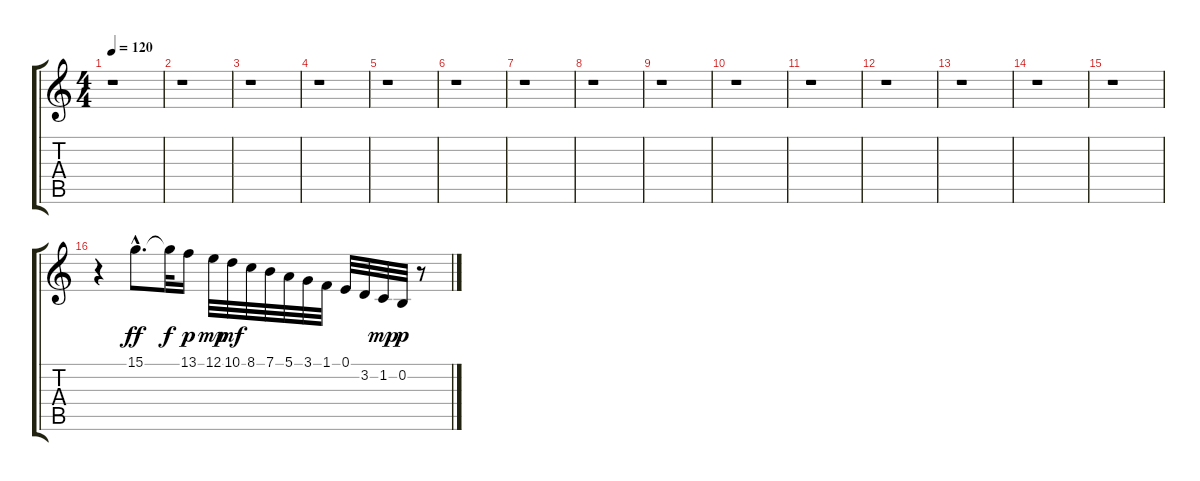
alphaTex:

\track "" {instrument mutedtrumpet}
\staff {score tabs}
\tuning (E4 B3 G3 D3 A2 E2) {hide}
\ts (4 4)
\tempo 120
\clef g2
\ks c
r.1{dy f} |
r.1 |
r.1 |
r.1 |
r.1 |
r.1 |
r.1 |
r.1 |
r.1 |
r.1 |
r.1 |
r.1 |
r.1 |
r.1 |
r.1 |
r.4 15.1{hac}.8{d dy ff} 15.1{t}.32{dy f} 13.1.16{dy p} 12.1.32{dy mp} 10.1.32{dy mf} 8.1.32 7.1.32 5.1.32 3.1.32 1.1.32 0.1.32 3.2.32 1.2.32{dy mp} 0.2.32{dy p} r.8
